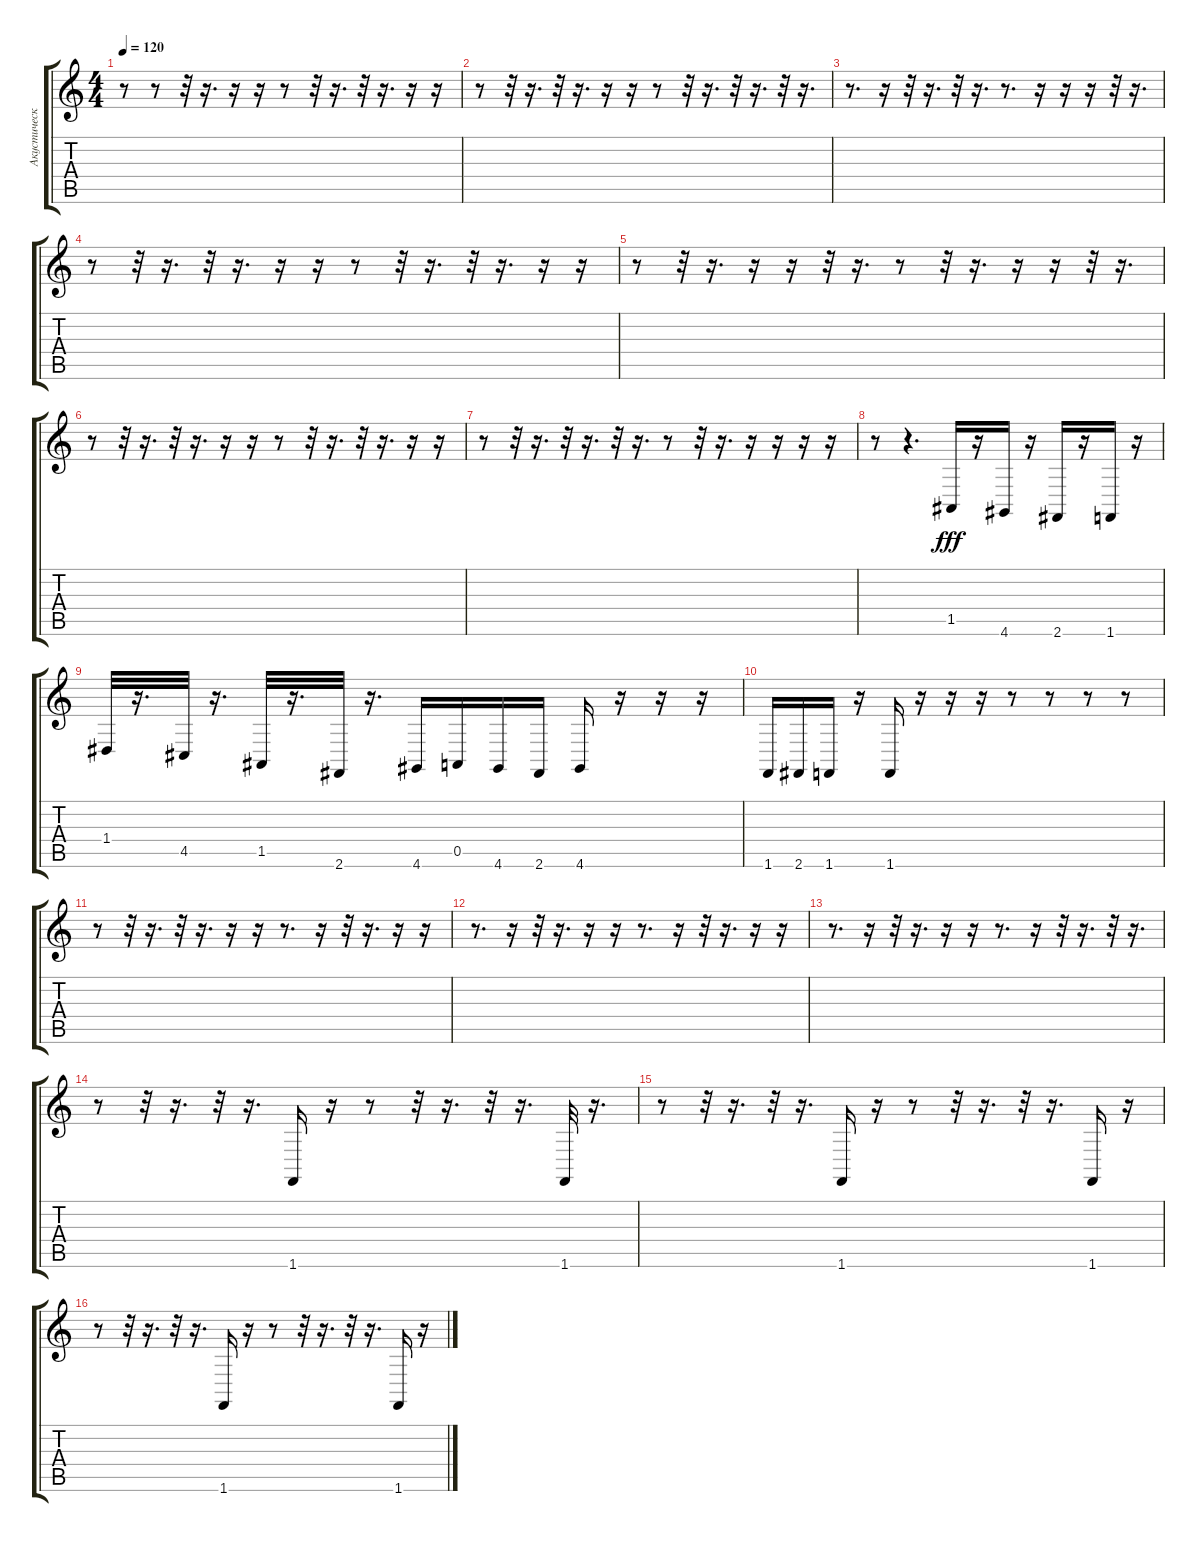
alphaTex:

\track ("Акустический Гранд Роял" "Акустическ") {instrument acousticgrandpiano}
\staff {score tabs}
\tuning (E4 B3 G3 D3 A2 E2) {hide}
\ts (4 4)
\tempo 120
\clef g2
\ks c
r.8{dy fff} r.8 r.32 r.16{d} r.16 r.16 r.8 r.32 r.16{d} r.32 r.16{d} r.16 r.16 |
r.8 r.32 r.16{d} r.32 r.16{d} r.16 r.16 r.8 r.32 r.16{d} r.32 r.16{d} r.32 r.16{d} |
r.8{d} r.16 r.32 r.16{d} r.32 r.16{d} r.8{d} r.16 r.16 r.16 r.32 r.16{d} |
r.8 r.32 r.16{d} r.32 r.16{d} r.16 r.16 r.8 r.32 r.16{d} r.32 r.16{d} r.16 r.16 |
r.8 r.32 r.16{d} r.16 r.16 r.32 r.16{d} r.8 r.32 r.16{d} r.16 r.16 r.32 r.16{d} |
r.8 r.32 r.16{d} r.32 r.16{d} r.16 r.16 r.8 r.32 r.16{d} r.32 r.16{d} r.16 r.16 |
r.8 r.32 r.16{d} r.32 r.16{d} r.32 r.16{d} r.8 r.32 r.16{d} r.16 r.16 r.16 r.16 |
r.8 r.4{d} 1.5.16 r.16 4.6.16 r.16 2.6.16 r.16 1.6.16 r.16 |
1.4.32 r.16{d} 4.5.32 r.16{d} 1.5.32 r.16{d} 2.6.32 r.16{d} 4.6.16 0.5.16 4.6.16 2.6.16 4.6.16 r.16 r.16 r.16 |
1.6.16 2.6.16 1.6.16 r.16 1.6.16 r.16 r.16 r.16 r.8 r.8 r.8 r.8 |
r.8 r.32 r.16{d} r.32 r.16{d} r.16 r.16 r.8{d} r.16 r.32 r.16{d} r.16 r.16 |
r.8{d} r.16 r.32 r.16{d} r.16 r.16 r.8{d} r.16 r.32 r.16{d} r.16 r.16 |
r.8{d} r.16 r.32 r.16{d} r.16 r.16 r.8{d} r.16 r.32 r.16{d} r.32 r.16{d} |
r.8 r.32 r.16{d} r.32 r.16{d} 1.6.16 r.16 r.8 r.32 r.16{d} r.32 r.16{d} 1.6.32 r.16{d} |
r.8 r.32 r.16{d} r.32 r.16{d} 1.6.16 r.16 r.8 r.32 r.16{d} r.32 r.16{d} 1.6.16 r.16 |
r.8 r.32 r.16{d} r.32 r.16{d} 1.6.16 r.16 r.8 r.32 r.16{d} r.32 r.16{d} 1.6.16 r.16
